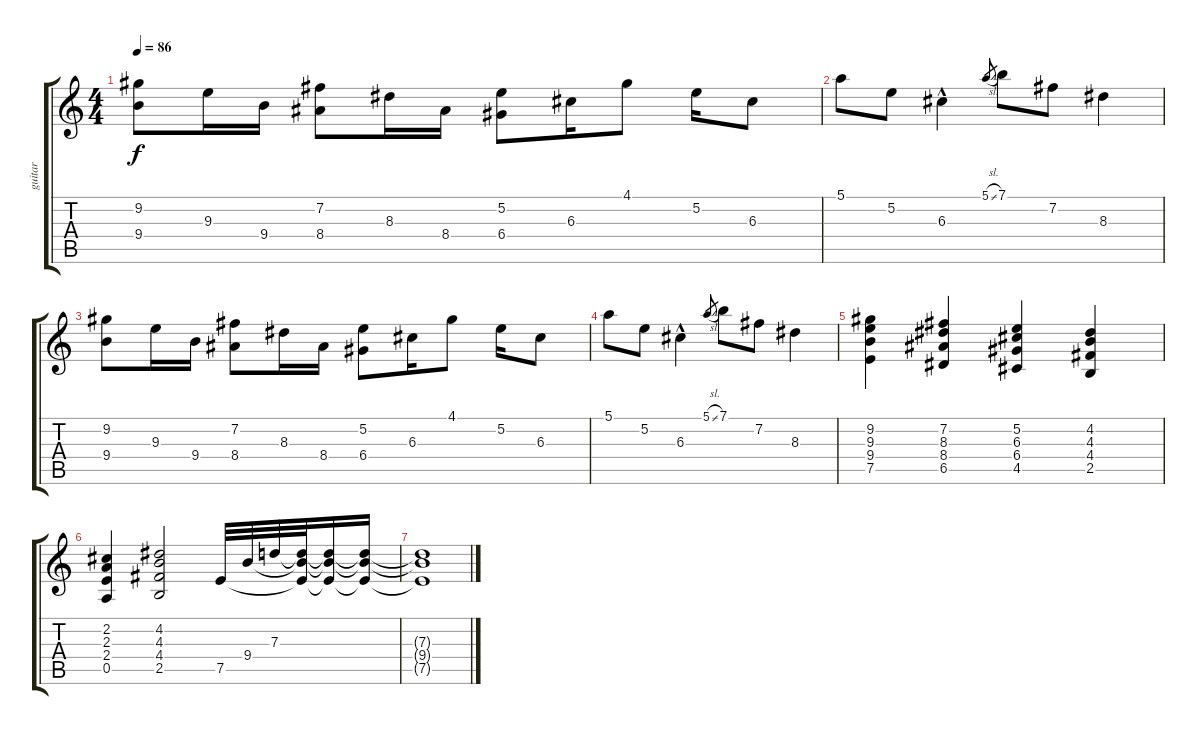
\track ("guitar" "guitar") {instrument acousticguitarnylon}
\staff {score tabs}
\tuning (E4 B3 G3 D3 A2 E2) {hide}
\ts (4 4)
\tempo 86
\clef g2
\ks c
(9.2 9.4).8{dy f} 9.3.16 9.4.16 (7.2 8.4).8 8.3.16 8.4.16 (5.2 6.4).8 6.3.16 4.1.8 5.2.16 6.3.8 |
5.1.8 5.2.8 6.3{hac}.4 5.1{sl}.8{gr} 7.1.8 7.2.8 8.3.4 |
(9.2 9.4).8 9.3.16 9.4.16 (7.2 8.4).8 8.3.16 8.4.16 (5.2 6.4).8 6.3.16 4.1.8 5.2.16 6.3.8 |
5.1.8 5.2.8 6.3{hac}.4 5.1{sl}.8{gr} 7.1.8 7.2.8 8.3.4 |
(9.2 9.3 9.4 7.5).4 (7.2 8.3 8.4 6.5).4 (5.2 6.3 6.4 4.5).4 (4.2 4.3 4.4 2.5).4 |
(2.2 2.3 2.4 0.5).4 (4.2 4.3 4.4 2.5).2 7.5.32 9.4.32 7.3.32 (7.3{t} 9.4{t} 7.5{t}).32 (7.3{t} 9.4{t} 7.5{t}).16 (7.3{t} 9.4{t} 7.5{t}).16 |
(7.3{t} 9.4{t} 7.5{t}).1
